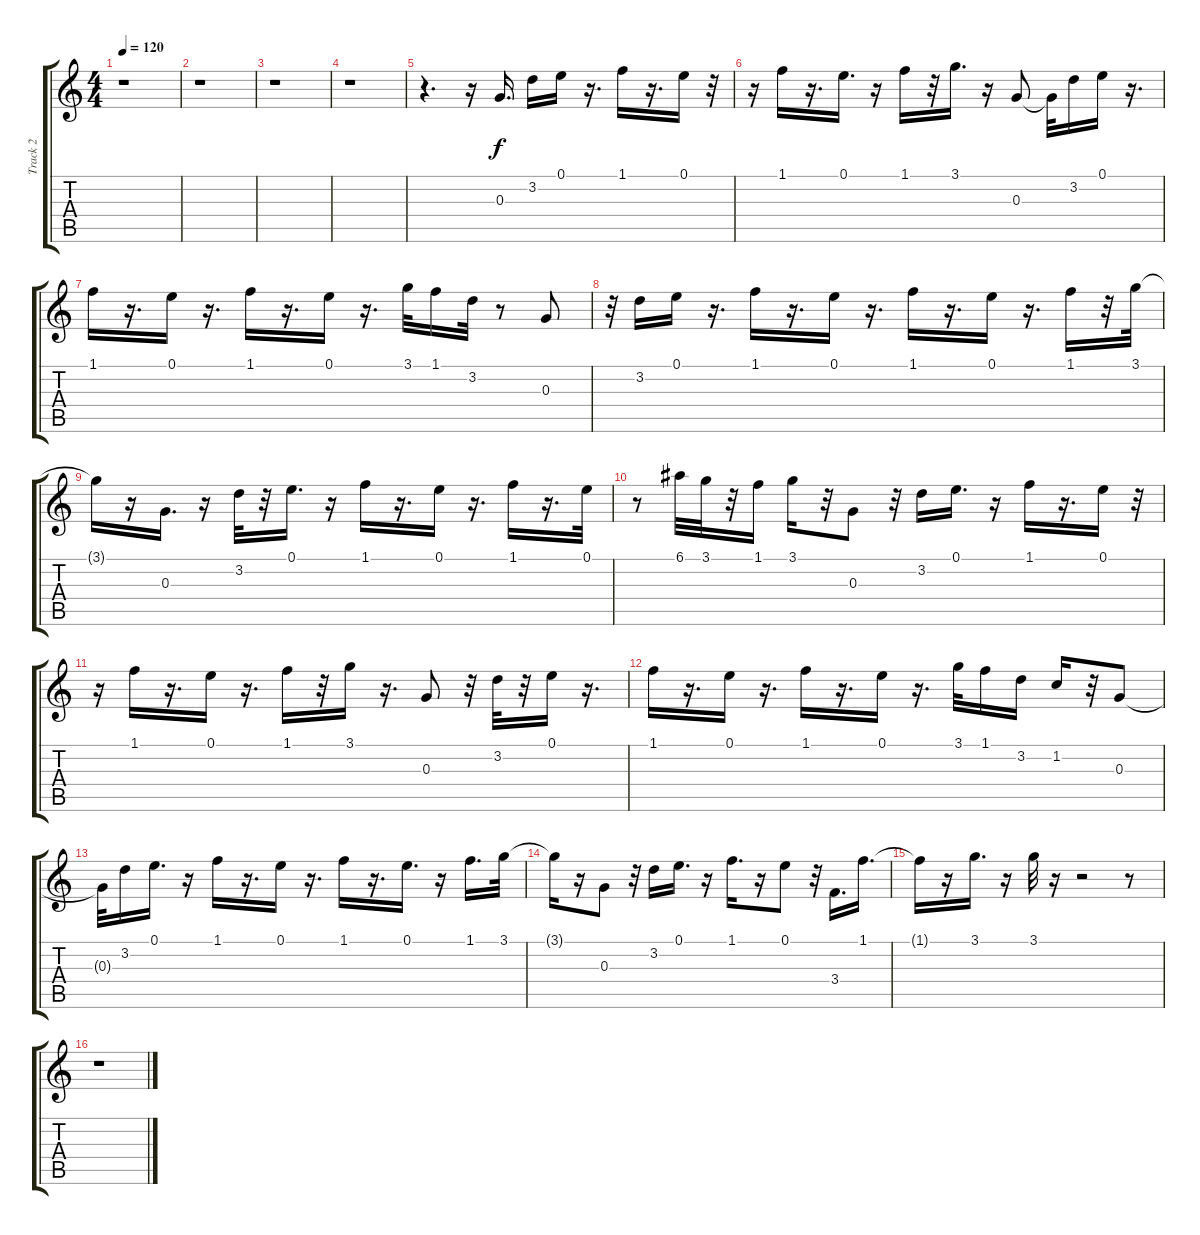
\track ("Track 2" "Track 2") {instrument electricguitarmuted}
\staff {score tabs}
\tuning (E4 B3 G3 D3 A2 E2) {hide}
\ts (4 4)
\tempo 120
\clef g2
\ks c
r.1{dy f} |
r.1 |
r.1 |
r.1 |
r.4{d} r.16 0.3.16{d} 3.2.16 0.1.16 r.16{d} 1.1.16 r.16{d} 0.1.16 r.32 |
r.16 1.1.16 r.16{d} 0.1.16{d} r.16 1.1.16 r.32 3.1.16{d} r.16 0.3.8 0.3{t}.32 3.2.16 0.1.16 r.16{d} |
1.1.16 r.16{d} 0.1.16 r.16{d} 1.1.16 r.16{d} 0.1.16 r.16{d} 3.1.32 1.1.16 3.2.32 r.8 0.3.8 |
r.32 3.2.16 0.1.16 r.16{d} 1.1.16 r.16{d} 0.1.16 r.16{d} 1.1.16 r.16{d} 0.1.16 r.16{d} 1.1.16 r.32 3.1.32 |
3.1{t}.16 r.16 0.3.16{d} r.16 3.2.32 r.32 0.1.16{d} r.16 1.1.16 r.16{d} 0.1.16 r.16{d} 1.1.16 r.16{d} 0.1.32 |
r.8 6.1.32 3.1.32 r.32 1.1.16 3.1.16 r.32 0.3.8 r.32 3.2.16 0.1.16{d} r.16 1.1.16 r.16{d} 0.1.16 r.32 |
r.16 1.1.16 r.16{d} 0.1.16 r.16{d} 1.1.16 r.32 3.1.16 r.16{d} 0.3.8 r.32 3.2.32 r.32 0.1.16 r.16{d} |
1.1.16 r.16{d} 0.1.16 r.16{d} 1.1.16 r.16{d} 0.1.16 r.16{d} 3.1.32 1.1.16 3.2.16 1.2.16 r.32 0.3.8 |
0.3{t}.32 3.2.16 0.1.16{d} r.16 1.1.16 r.16{d} 0.1.16 r.16{d} 1.1.16 r.16{d} 0.1.16{d} r.16 1.1.16{d} 3.1.32 |
3.1{t}.16 r.16 0.3.8 r.32 3.2.16 0.1.16{d} r.16 1.1.16{d} r.16 0.1.8 r.32 3.4.16{d} 1.1.16{d} |
1.1{t}.16 r.16 3.1.16{d} r.16 3.1.32 r.16 r.2 r.8 |
r.1
